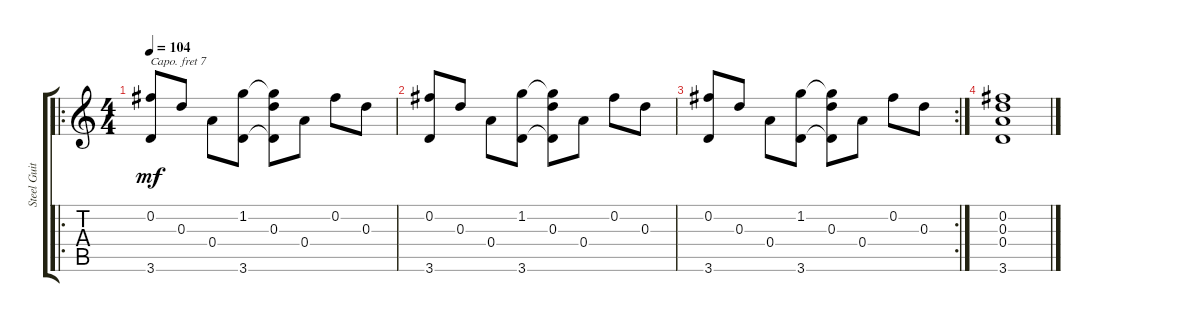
\track ("Steel Guitar" "Steel Guit") {instrument acousticguitarsteel}
\staff {score tabs}
\capo 7
\tuning (E4 B3 G3 D3 A2 E2) {hide}
\ro
\ts (4 4)
\tempo 104
\clef g2
\ks c
(0.2 3.6).8{dy mf} 0.3.8 0.4.8 (1.2 3.6).8 (1.2{t} 0.3 3.6{t}).8 0.4.8 0.2.8 0.3.8 |
(0.2 3.6).8 0.3.8 0.4.8 (1.2 3.6).8 (1.2{t} 0.3 3.6{t}).8 0.4.8 0.2.8 0.3.8 |
\rc 2
(0.2 3.6).8 0.3.8 0.4.8 (1.2 3.6).8 (1.2{t} 0.3 3.6{t}).8 0.4.8 0.2.8 0.3.8 |
(0.2 0.3 0.4 3.6).1
